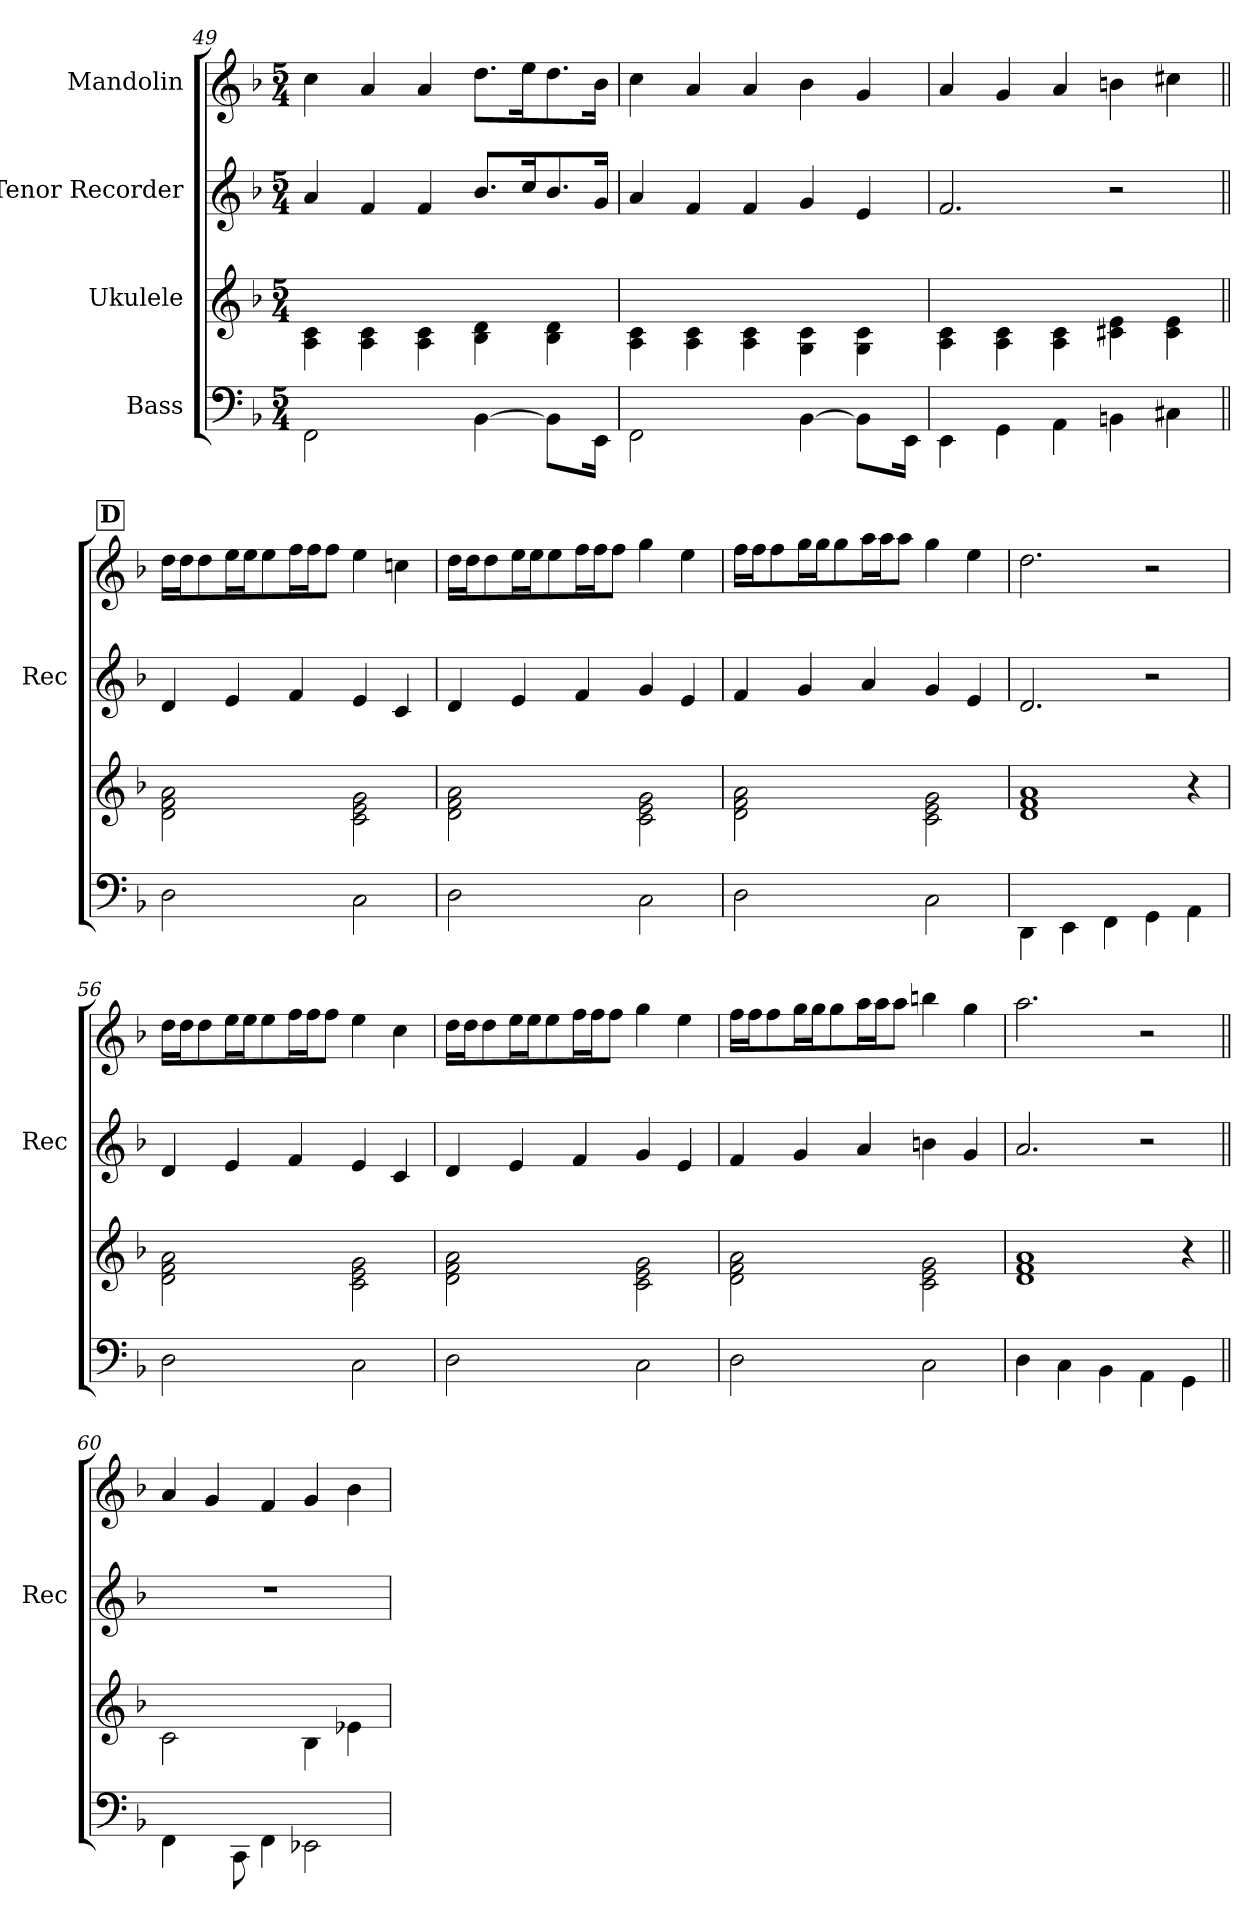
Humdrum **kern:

**kern	**kern	**kern	**kern
*part4	*part3	*part2	*part1
*staff4	*staff3	*staff2	*staff1
*I"Bass	*I"Ukulele	*I"Tenor Recorder	*I"Mandolin
*	*	*I'Rec	*
*	*	*clefG2	*clefG2
*k[b-]	*k[b-]	*k[b-]	*k[b-]
*F:	*F:	*F:	*F:
*M5/4	*M5/4	*M5/4	*M5/4
=49	=49	=49	=49
!LO:N:vis=2	!	!	!
2.FF\	4Ai\ 4ci\	4aj/	4ccZ\
.	4Ai\ 4ci\	4fj/	4aZ/
.	4Ai\ 4ci\	4fj/	4aZ/
[4BB-\	4B-i\ 4di\	8.b-j/L	8.ddZ\L
.	.	16ccj/K	16eeZ\K
!LO:N:vis=8	!	!	!
8.BB-\L]	4B-i\ 4di\	8.b-j/	8.ddZ\
16EE\Jk	.	16gj/Jk	16b-Z\Jk
=50	=50	=50	=50
!LO:N:vis=2	!	!	!
2.FF\	4Ai\ 4ci\	4aj/	4ccZ\
.	4Ai\ 4ci\	4fj/	4aZ/
.	4Ai\ 4ci\	4fj/	4aZ/
[4BB-\	4Gi\ 4ci\	4gj/	4b-Z\
!LO:N:vis=8	!	!	!
8.BB-\L]	4Gi\ 4ci\	4ej/	4gZ/
16EE\Jk	.	.	.
=51	=51	=51	=51
4EE\	4Ai\ 4ci\	2.fj/	4aZ/
4GG\	4Ai\ 4ci\	.	4gZ/
4AA\	4Ai\ 4ci\	.	4aZ/
4BB\	4c#i\ 4ei\	2r	4bnZ\
4C#\	4c#i\ 4ei\	.	4cc#XZ\
!!LO:REH:place=s1:a:B:fs=20.568899:t=D
=52||	=52||	=52||	=52||
!LO:N:vis=2	!LO:N:vis=2	!	!
2.D\	2.di\ 2.fi\ 2.ai\	4dj/	16ddZ\LL
.	.	.	16ddZ\J
.	.	.	8ddZ\
.	.	4ej/	16eeZ\L
.	.	.	16eeZ\J
.	.	.	8eeZ\
.	.	4fj/	16ffZ\L
.	.	.	16ffZ\J
.	.	.	8ffZ\J
2C\	2ci\ 2ei\ 2gi\	4ej/	4eeZ\
.	.	4cj/	4ccnZ\
!!LO:LB:g=z
=53	=53	=53	=53
!LO:N:vis=2	!LO:N:vis=2	!	!
2.D\	2.di\ 2.fi\ 2.ai\	4dj/	16ddZ\LL
.	.	.	16ddZ\J
.	.	.	8ddZ\
.	.	4ej/	16eeZ\L
.	.	.	16eeZ\J
.	.	.	8eeZ\
.	.	4fj/	16ffZ\L
.	.	.	16ffZ\J
.	.	.	8ffZ\J
2C\	2ci\ 2ei\ 2gi\	4gj/	4ggZ\
.	.	4ej/	4eeZ\
=54	=54	=54	=54
!LO:N:vis=2	!LO:N:vis=2	!	!
2.D\	2.di\ 2.fi\ 2.ai\	4fj/	16ffZ\LL
.	.	.	16ffZ\J
.	.	.	8ffZ\
.	.	4gj/	16ggZ\L
.	.	.	16ggZ\J
.	.	.	8ggZ\
.	.	4aj/	16aaZ\L
.	.	.	16aaZ\J
.	.	.	8aaZ\J
2C\	2ci\ 2ei\ 2gi\	4gj/	4ggZ\
.	.	4ej/	4eeZ\
=55	=55	=55	=55
4DD\	1di 1fi 1ai	2.dj/	2.ddZ\
4EE\	.	.	.
4FF\	.	.	.
4GG\	.	2r	2r
4AA\	4r	.	.
=56	=56	=56	=56
!LO:N:vis=2	!LO:N:vis=2	!	!
2.D\	2.di\ 2.fi\ 2.ai\	4dj/	16ddZ\LL
.	.	.	16ddZ\J
.	.	.	8ddZ\
.	.	4ej/	16eeZ\L
.	.	.	16eeZ\J
.	.	.	8eeZ\
.	.	4fj/	16ffZ\L
.	.	.	16ffZ\J
.	.	.	8ffZ\J
2C\	2ci\ 2ei\ 2gi\	4ej/	4eeZ\
.	.	4cj/	4ccZ\
!!LO:PB:g=z
=57	=57	=57	=57
!LO:N:vis=2	!LO:N:vis=2	!	!
2.D\	2.di\ 2.fi\ 2.ai\	4dj/	16ddZ\LL
.	.	.	16ddZ\J
.	.	.	8ddZ\
.	.	4ej/	16eeZ\L
.	.	.	16eeZ\J
.	.	.	8eeZ\
.	.	4fj/	16ffZ\L
.	.	.	16ffZ\J
.	.	.	8ffZ\J
2C\	2ci\ 2ei\ 2gi\	4gj/	4ggZ\
.	.	4ej/	4eeZ\
=58	=58	=58	=58
!LO:N:vis=2	!LO:N:vis=2	!	!
2.D\	2.di\ 2.fi\ 2.ai\	4fj/	16ffZ\LL
.	.	.	16ffZ\J
.	.	.	8ffZ\
.	.	4gj/	16ggZ\L
.	.	.	16ggZ\J
.	.	.	8ggZ\
.	.	4aj/	16aaZ\L
.	.	.	16aaZ\J
.	.	.	8aaZ\J
2C\	2ci\ 2ei\ 2gi\	4bnj\	4bbnZ\
.	.	4gj/	4ggZ\
=59	=59	=59	=59
4D\	1di 1fi 1ai	2.aj/	2.aaZ\
4C\	.	.	.
4BB-\	.	.	.
4AA\	.	2r	2r
4GG\	4r	.	.
=60||	=60||	=60||	=60||
!LO:N:vis=4	!LO:N:vis=2	!	!
4.FF\	2.ci\	4%5r	4aZ/
.	.	.	4gZ/
8CC\	.	.	.
4FF\	.	.	4fZ/
2EE-\	4B-i\	.	4gZ/
.	4e-i\	.	4b-Z\
=	=	=	=
*-	*-	*-	*-
